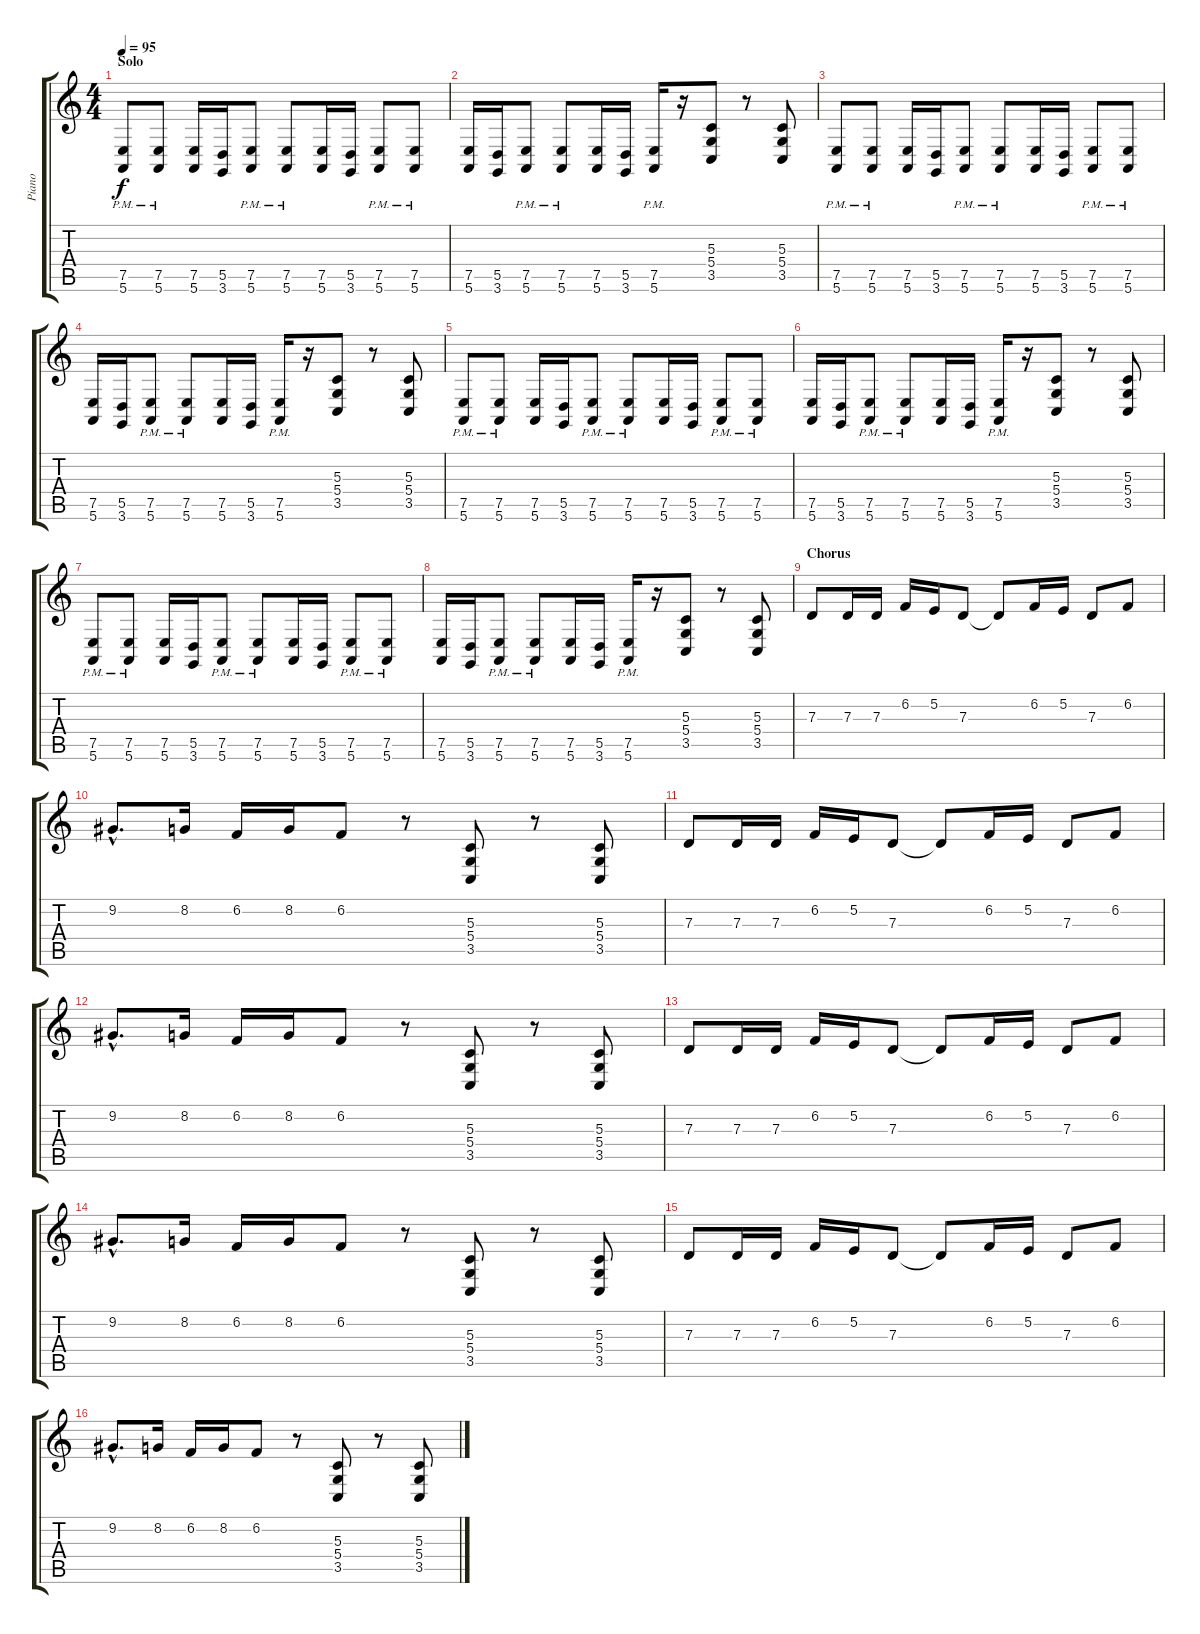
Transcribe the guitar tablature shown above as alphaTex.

\track ("Piano" "Piano") {instrument electricgrandpiano}
\staff {score tabs}
\tuning (E4 B3 G3 D3 A2 E2) {hide}
\ts (4 4)
\section ("" "Solo")
\tempo 95
\clef g2
\ks c
(7.5{pm} 5.6{pm}).8{dy f volume 14 instrument distortionguitar} (7.5{pm} 5.6{pm}).8 (7.5 5.6).16 (5.5 3.6).16 (7.5{pm} 5.6{pm}).8 (7.5{pm} 5.6{pm}).8 (7.5 5.6).16 (5.5 3.6).16 (7.5{pm} 5.6{pm}).8 (7.5{pm} 5.6{pm}).8 |
(7.5 5.6).16 (5.5 3.6).16 (7.5{pm} 5.6{pm}).8 (7.5{pm} 5.6{pm}).8 (7.5 5.6).16 (5.5 3.6).16 (7.5{pm} 5.6{pm}).16 r.16 (5.3 5.4 3.5).8 r.8 (5.3 5.4 3.5).8 |
(7.5{pm} 5.6{pm}).8{volume 14 instrument distortionguitar} (7.5{pm} 5.6{pm}).8 (7.5 5.6).16 (5.5 3.6).16 (7.5{pm} 5.6{pm}).8 (7.5{pm} 5.6{pm}).8 (7.5 5.6).16 (5.5 3.6).16 (7.5{pm} 5.6{pm}).8 (7.5{pm} 5.6{pm}).8 |
(7.5 5.6).16 (5.5 3.6).16 (7.5{pm} 5.6{pm}).8 (7.5{pm} 5.6{pm}).8 (7.5 5.6).16 (5.5 3.6).16 (7.5{pm} 5.6{pm}).16 r.16 (5.3 5.4 3.5).8 r.8 (5.3 5.4 3.5).8 |
(7.5{pm} 5.6{pm}).8{volume 14 instrument distortionguitar} (7.5{pm} 5.6{pm}).8 (7.5 5.6).16 (5.5 3.6).16 (7.5{pm} 5.6{pm}).8 (7.5{pm} 5.6{pm}).8 (7.5 5.6).16 (5.5 3.6).16 (7.5{pm} 5.6{pm}).8 (7.5{pm} 5.6{pm}).8 |
(7.5 5.6).16 (5.5 3.6).16 (7.5{pm} 5.6{pm}).8 (7.5{pm} 5.6{pm}).8 (7.5 5.6).16 (5.5 3.6).16 (7.5{pm} 5.6{pm}).16 r.16 (5.3 5.4 3.5).8 r.8 (5.3 5.4 3.5).8 |
(7.5{pm} 5.6{pm}).8{volume 14 instrument distortionguitar} (7.5{pm} 5.6{pm}).8 (7.5 5.6).16 (5.5 3.6).16 (7.5{pm} 5.6{pm}).8 (7.5{pm} 5.6{pm}).8 (7.5 5.6).16 (5.5 3.6).16 (7.5{pm} 5.6{pm}).8 (7.5{pm} 5.6{pm}).8 |
(7.5 5.6).16 (5.5 3.6).16 (7.5{pm} 5.6{pm}).8 (7.5{pm} 5.6{pm}).8 (7.5 5.6).16 (5.5 3.6).16 (7.5{pm} 5.6{pm}).16 r.16 (5.3 5.4 3.5).8 r.8 (5.3 5.4 3.5).8 |
\section ("" "Chorus")
7.3.8{volume 13 instrument electricgrandpiano} 7.3.16 7.3.16 6.2.16 5.2.16 7.3.8 7.3{t}.8 6.2.16 5.2.16 7.3.8 6.2.8 |
9.2{hac}.8{d} 8.2.16 6.2.16 8.2.16 6.2.8 r.8 (5.3 5.4 3.5).8 r.8 (5.3 5.4 3.5).8 |
7.3.8 7.3.16 7.3.16 6.2.16 5.2.16 7.3.8 7.3{t}.8 6.2.16 5.2.16 7.3.8 6.2.8 |
9.2{hac}.8{d} 8.2.16 6.2.16 8.2.16 6.2.8 r.8 (5.3 5.4 3.5).8 r.8 (5.3 5.4 3.5).8 |
7.3.8 7.3.16 7.3.16 6.2.16 5.2.16 7.3.8 7.3{t}.8 6.2.16 5.2.16 7.3.8 6.2.8 |
9.2{hac}.8{d} 8.2.16 6.2.16 8.2.16 6.2.8 r.8 (5.3 5.4 3.5).8 r.8 (5.3 5.4 3.5).8 |
7.3.8 7.3.16 7.3.16 6.2.16 5.2.16 7.3.8 7.3{t}.8 6.2.16 5.2.16 7.3.8 6.2.8 |
9.2{hac}.8{d} 8.2.16 6.2.16 8.2.16 6.2.8 r.8 (5.3 5.4 3.5).8 r.8 (5.3 5.4 3.5).8
